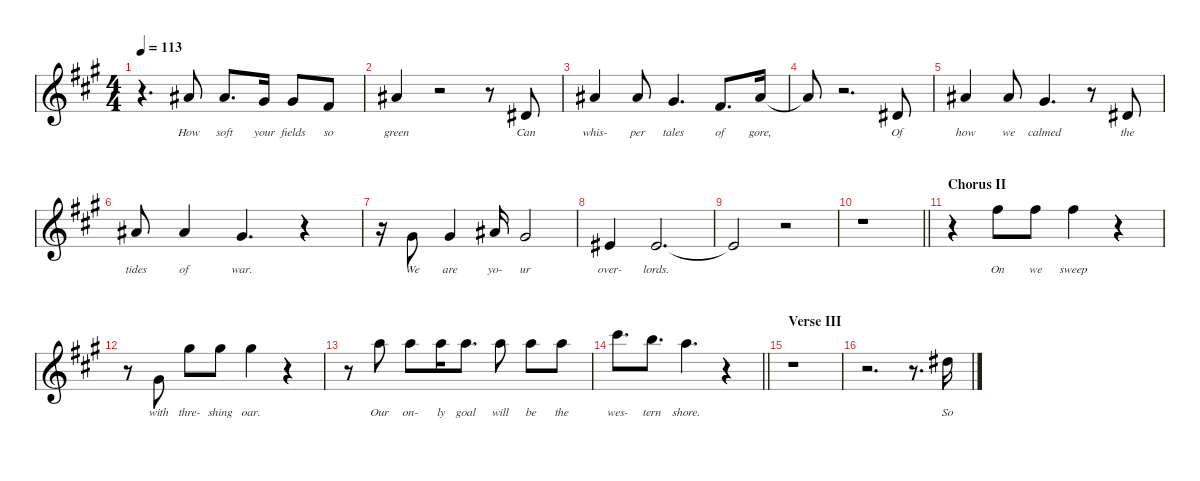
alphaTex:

\defaultSystemsLayout 4
\hideDynamics
\bracketExtendMode nobrackets
\singleTrackTrackNamePolicy hidden
\multiTrackTrackNamePolicy hidden
\firstSystemTrackNameMode fullname
\firstSystemTrackNameOrientation horizontal
\otherSystemsTrackNameOrientation horizontal
\track ("Vocals" "sax.") {instrument altosax}
\staff {score}
\tuning (E4 B3 G3 D3 A2 E2)
\displaytranspose 9
\ts (4 4)
\tempo 113
\clef g2
\ks a
r.4{d dy f beam Down} 6.3{acc #}.8{lyrics (0 "How") lyrics (1 "") lyrics (2 "") lyrics (3 "") lyrics (4 "") beam Up} 6.3{acc #}.8{d lyrics (0 "soft") lyrics (1 "") lyrics (2 "") lyrics (3 "") lyrics (4 "") beam Up} 4.3{acc #}.16{lyrics (0 "your") lyrics (1 "") lyrics (2 "") lyrics (3 "") lyrics (4 "") beam Up} 4.3{acc #}.8{lyrics (0 "fields") lyrics (1 "") lyrics (2 "") lyrics (3 "") lyrics (4 "") beam Up} 2.3{acc #}.8{lyrics (0 "so") lyrics (1 "") lyrics (2 "") lyrics (3 "") lyrics (4 "") beam Up} |
2.2{acc #}.4{lyrics (0 "green") lyrics (1 "") lyrics (2 "") lyrics (3 "") lyrics (4 "") beam Up} r.2{beam Up} r.8{beam Up} 4.4{acc #}.8{lyrics (0 "Can") lyrics (1 "") lyrics (2 "") lyrics (3 "") lyrics (4 "") beam Up} |
2.2{acc #}.4{lyrics (0 "whis-") lyrics (1 "") lyrics (2 "") lyrics (3 "") lyrics (4 "") beam Up} 2.2{acc #}.8{lyrics (0 "per") lyrics (1 "") lyrics (2 "") lyrics (3 "") lyrics (4 "") beam Up} 0.2{acc #}.4{d lyrics (0 "tales") lyrics (1 "") lyrics (2 "") lyrics (3 "") lyrics (4 "") beam Up} 2.3{acc #}.8{d lyrics (0 "of") lyrics (1 "") lyrics (2 "") lyrics (3 "") lyrics (4 "") beam Up} 2.2{acc #}.16{lyrics (0 "gore,") lyrics (1 "") lyrics (2 "") lyrics (3 "") lyrics (4 "") beam Up} |
2.2{t acc #}.8{beam Up} r.2{d beam Up} 4.4{acc #}.8{lyrics (0 "Of") lyrics (1 "") lyrics (2 "") lyrics (3 "") lyrics (4 "") beam Up} |
2.2{acc #}.4{lyrics (0 "how") lyrics (1 "") lyrics (2 "") lyrics (3 "") lyrics (4 "") beam Up} 2.2{acc #}.8{lyrics (0 "we") lyrics (1 "") lyrics (2 "") lyrics (3 "") lyrics (4 "") beam Up} 0.2{acc #}.4{d lyrics (0 "calmed") lyrics (1 "") lyrics (2 "") lyrics (3 "") lyrics (4 "") beam Up} r.8{beam Up} 4.4{acc #}.8{lyrics (0 "the") lyrics (1 "") lyrics (2 "") lyrics (3 "") lyrics (4 "") beam Up} |
2.2{acc #}.8{lyrics (0 "tides") lyrics (1 "") lyrics (2 "") lyrics (3 "") lyrics (4 "") beam Up} 2.2{acc #}.4{lyrics (0 "of") lyrics (1 "") lyrics (2 "") lyrics (3 "") lyrics (4 "") beam Up} 0.2{acc #}.4{d lyrics (0 "war.") lyrics (1 "") lyrics (2 "") lyrics (3 "") lyrics (4 "") beam Up} r.4{beam Up} |
r.16{beam Down} 0.2{acc #}.8{lyrics (0 "We") lyrics (1 "") lyrics (2 "") lyrics (3 "") lyrics (4 "") beam Up} 0.2{acc #}.4{lyrics (0 "are") lyrics (1 "") lyrics (2 "") lyrics (3 "") lyrics (4 "") beam Up} 2.2{acc #}.16{lyrics (0 "yo-") lyrics (1 "") lyrics (2 "") lyrics (3 "") lyrics (4 "") beam Up} 0.2{acc #}.2{lyrics (0 "ur") lyrics (1 "") lyrics (2 "") lyrics (3 "") lyrics (4 "") beam Up} |
1.3{acc #}.4{lyrics (0 "over-") lyrics (1 "") lyrics (2 "") lyrics (3 "") lyrics (4 "") beam Up} 1.3{acc #}.2{d lyrics (0 "lords.") lyrics (1 "") lyrics (2 "") lyrics (3 "") lyrics (4 "") beam Up} |
1.3{t acc #}.2{beam Up} r.2{beam Up} |
\barLineRight lightlight
r.1{beam Down} |
\section ("" "Chorus II")
r.4{beam Down} 5.1{acc #}.8{lyrics (0 "On") lyrics (1 "") lyrics (2 "") lyrics (3 "") lyrics (4 "") beam Down} 5.1{acc #}.8{lyrics (0 "we") lyrics (1 "") lyrics (2 "") lyrics (3 "") lyrics (4 "") beam Down} 5.1{acc #}.4{lyrics (0 "sweep") lyrics (1 "") lyrics (2 "") lyrics (3 "") lyrics (4 "") beam Down} r.4{beam Down} |
r.8{beam Down} 0.2{acc #}.8{lyrics (0 "with") lyrics (1 "") lyrics (2 "") lyrics (3 "") lyrics (4 "") beam Up} 7.1{acc #}.8{lyrics (0 "thre-") lyrics (1 "") lyrics (2 "") lyrics (3 "") lyrics (4 "") beam Down} 7.1{acc #}.8{lyrics (0 "shing") lyrics (1 "") lyrics (2 "") lyrics (3 "") lyrics (4 "") beam Down} 7.1{acc #}.4{lyrics (0 "oar.") lyrics (1 "") lyrics (2 "") lyrics (3 "") lyrics (4 "") beam Down} r.4{beam Down} |
r.8{beam Down} 8.1{acc forcenatural}.8{lyrics (0 "Our") lyrics (1 "") lyrics (2 "") lyrics (3 "") lyrics (4 "") beam Down} 8.1{acc forcenatural}.8{lyrics (0 "on-") lyrics (1 "") lyrics (2 "") lyrics (3 "") lyrics (4 "") beam Down} 8.1{acc forcenatural}.16{lyrics (0 "ly") lyrics (1 "") lyrics (2 "") lyrics (3 "") lyrics (4 "") beam Down} 8.1{acc forcenatural}.8{d lyrics (0 "goal") lyrics (1 "") lyrics (2 "") lyrics (3 "") lyrics (4 "") beam Down} 8.1{acc forcenatural}.8{lyrics (0 "will") lyrics (1 "") lyrics (2 "") lyrics (3 "") lyrics (4 "") beam Down} 8.1{acc forcenatural}.8{lyrics (0 "be") lyrics (1 "") lyrics (2 "") lyrics (3 "") lyrics (4 "") beam Down} 8.1{acc forcenatural}.8{lyrics (0 "the") lyrics (1 "") lyrics (2 "") lyrics (3 "") lyrics (4 "") beam Down} |
\barLineRight lightlight
12.1{acc #}.8{d lyrics (0 "wes-") lyrics (1 "") lyrics (2 "") lyrics (3 "") lyrics (4 "") beam Down} 10.1{acc forcenatural}.8{d lyrics (0 "tern") lyrics (1 "") lyrics (2 "") lyrics (3 "") lyrics (4 "") beam Down} 8.1{acc forcenatural}.4{d lyrics (0 "shore.") lyrics (1 "") lyrics (2 "") lyrics (3 "") lyrics (4 "") beam Down} r.4{beam Down} |
\section ("" "Verse III")
r.1{beam Down} |
r.2{d beam Down} r.8{d beam Down} 7.2{acc #}.16{lyrics (0 "So") lyrics (1 "") lyrics (2 "") lyrics (3 "") lyrics (4 "") beam Down}
